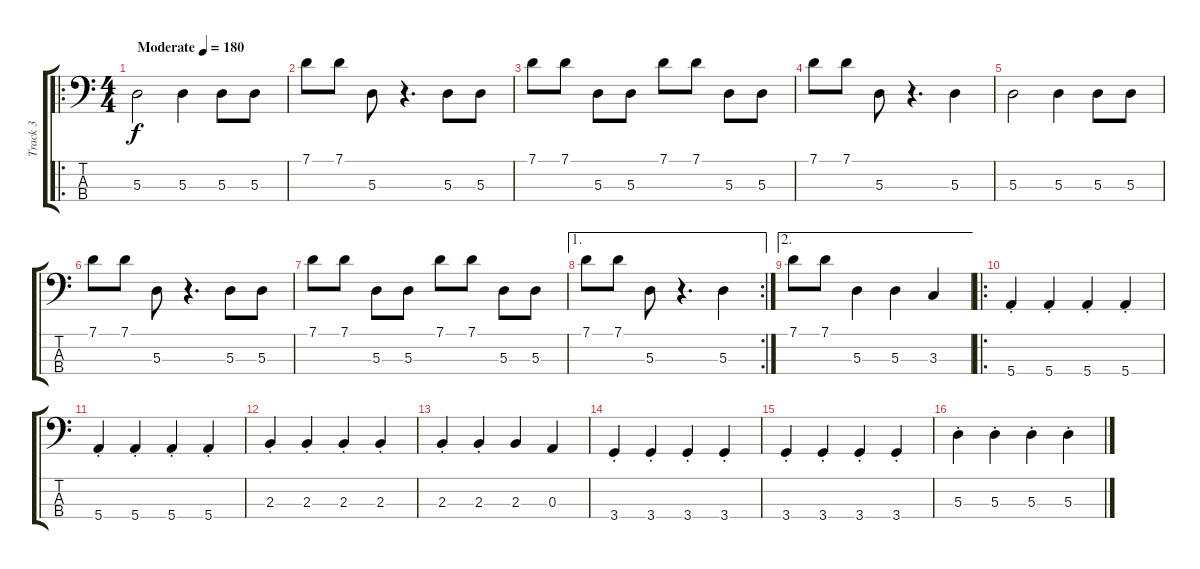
\track ("Track 3" "Track 3") {instrument electricbasspick}
\staff {score tabs}
\tuning (G2 D2 A1 E1) {hide}
\ro
\ts (4 4)
\tempo (180 "Moderate")
\clef f4
\ks c
5.3.2{dy f instrument electricbasspick} 5.3.4 5.3.8 5.3.8 |
7.1.8 7.1.8 5.3.8 r.4{d} 5.3.8 5.3.8 |
7.1.8 7.1.8 5.3.8 5.3.8 7.1.8 7.1.8 5.3.8 5.3.8 |
7.1.8 7.1.8 5.3.8 r.4{d} 5.3.4 |
5.3.2 5.3.4 5.3.8 5.3.8 |
7.1.8 7.1.8 5.3.8 r.4{d} 5.3.8 5.3.8 |
7.1.8 7.1.8 5.3.8 5.3.8 7.1.8 7.1.8 5.3.8 5.3.8 |
\ae 1
\rc 2
7.1.8 7.1.8 5.3.8 r.4{d} 5.3.4 |
\ae 2
7.1.8 7.1.8 5.3.4 5.3.4 3.3.4 |
\ro
5.4{st}.4 5.4{st}.4 5.4{st}.4 5.4{st}.4 |
5.4{st}.4 5.4{st}.4 5.4{st}.4 5.4{st}.4 |
2.3{st}.4 2.3{st}.4 2.3{st}.4 2.3{st}.4 |
2.3{st}.4 2.3{st}.4 2.3.4 0.3.4 |
3.4{st}.4 3.4{st}.4 3.4{st}.4 3.4{st}.4 |
3.4{st}.4 3.4{st}.4 3.4{st}.4 3.4{st}.4 |
5.3{st}.4 5.3{st}.4 5.3{st}.4 5.3{st}.4
